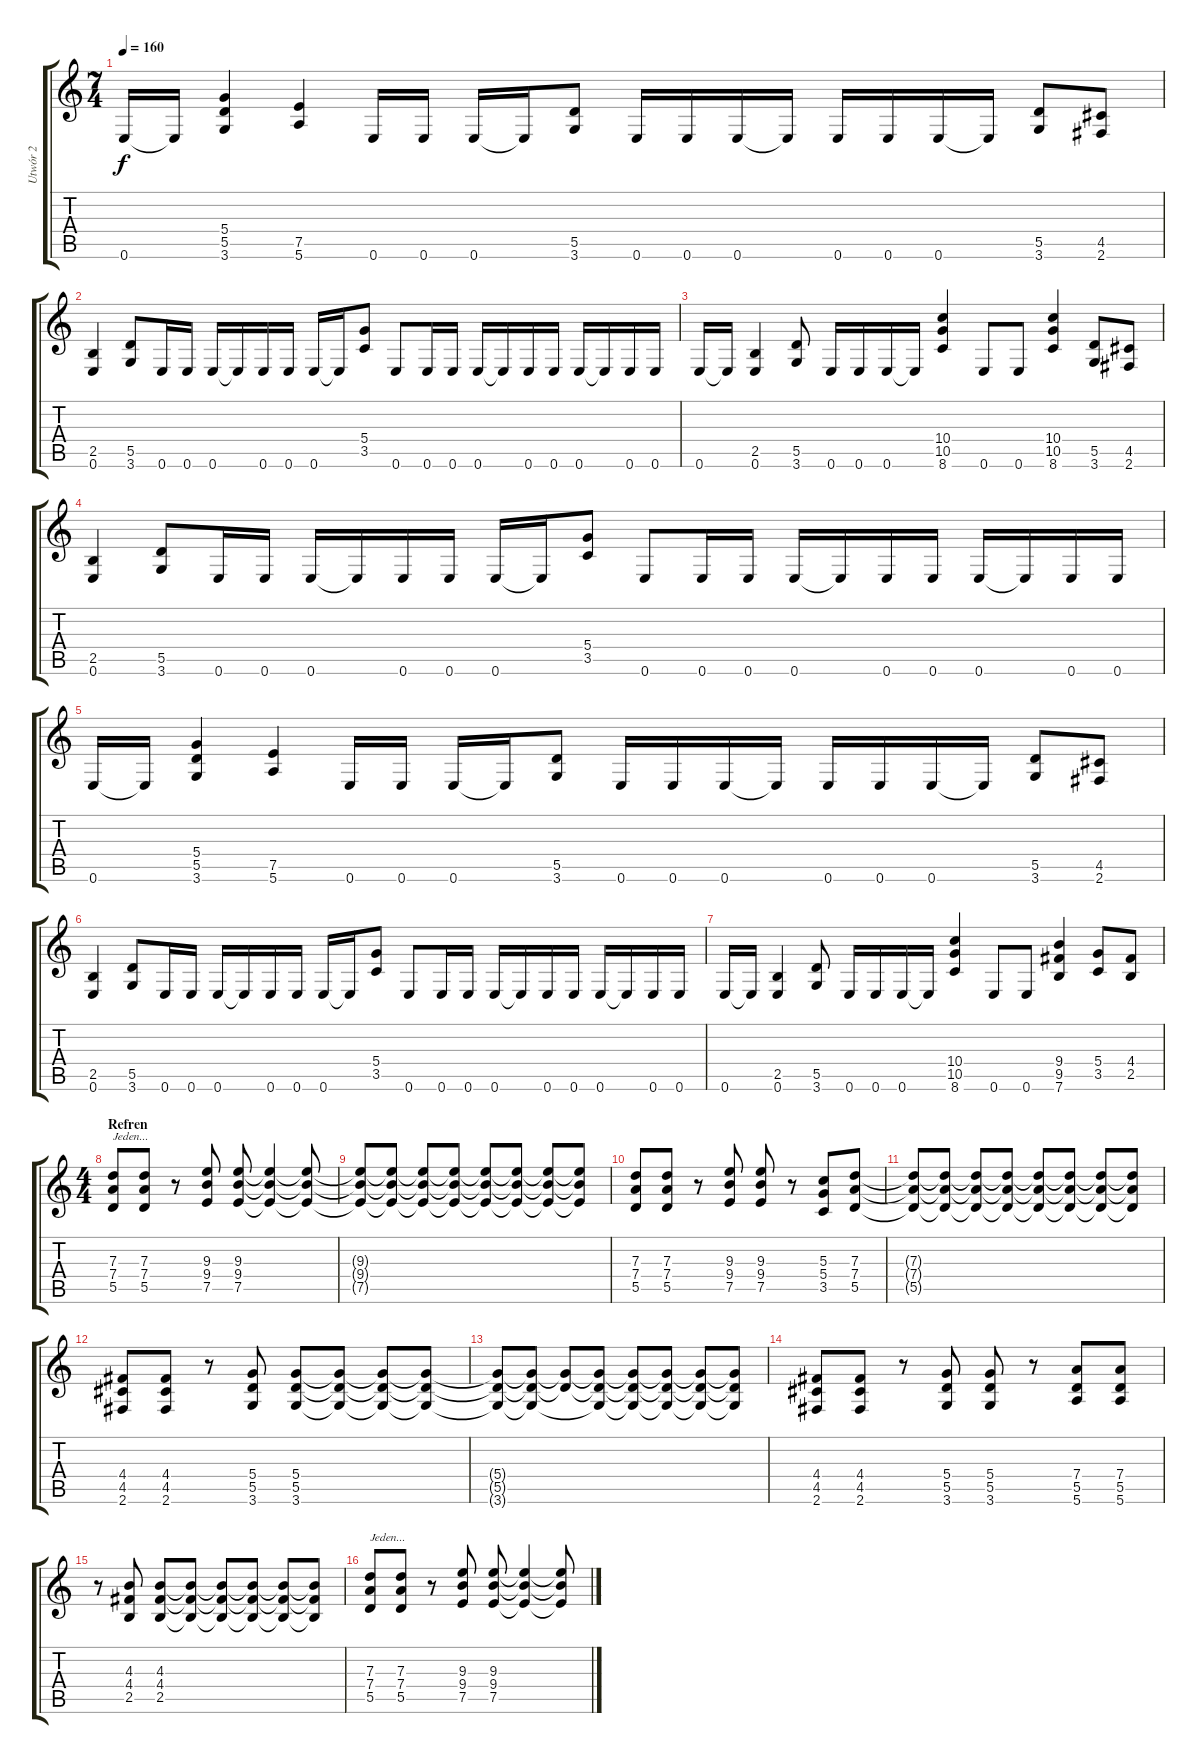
\track ("Utwór 2" "Utwór 2") {instrument distortionguitar}
\staff {score tabs}
\tuning (E4 B3 G3 D3 A2 E2) {hide}
\ts (7 4)
\tempo 160
\clef g2
\ks c
0.6.16{dy f} 0.6{t}.16 (5.4 5.5 3.6).4 (7.5 5.6).4 0.6.16 0.6.16 0.6.16 0.6{t}.16 (5.5 3.6).8 0.6.16 0.6.16 0.6.16 0.6{t}.16 0.6.16 0.6.16 0.6.16 0.6{t}.16 (5.5 3.6).8 (4.5 2.6).8 |
(2.5 0.6).4 (5.5 3.6).8 0.6.16 0.6.16 0.6.16 0.6{t}.16 0.6.16 0.6.16 0.6.16 0.6{t}.16 (5.4 3.5).8 0.6.8 0.6.16 0.6.16 0.6.16 0.6{t}.16 0.6.16 0.6.16 0.6.16 0.6{t}.16 0.6.16 0.6.16 |
0.6.16 0.6{t}.16 (2.5 0.6).4 (5.5 3.6).8 0.6.16 0.6.16 0.6.16 0.6{t}.16 (10.4 10.5 8.6).4 0.6.8 0.6.8 (10.4 10.5 8.6).4 (5.5 3.6).8 (4.5 2.6).8 |
(2.5 0.6).4 (5.5 3.6).8 0.6.16 0.6.16 0.6.16 0.6{t}.16 0.6.16 0.6.16 0.6.16 0.6{t}.16 (5.4 3.5).8 0.6.8 0.6.16 0.6.16 0.6.16 0.6{t}.16 0.6.16 0.6.16 0.6.16 0.6{t}.16 0.6.16 0.6.16 |
0.6.16 0.6{t}.16 (5.4 5.5 3.6).4 (7.5 5.6).4 0.6.16 0.6.16 0.6.16 0.6{t}.16 (5.5 3.6).8 0.6.16 0.6.16 0.6.16 0.6{t}.16 0.6.16 0.6.16 0.6.16 0.6{t}.16 (5.5 3.6).8 (4.5 2.6).8 |
(2.5 0.6).4 (5.5 3.6).8 0.6.16 0.6.16 0.6.16 0.6{t}.16 0.6.16 0.6.16 0.6.16 0.6{t}.16 (5.4 3.5).8 0.6.8 0.6.16 0.6.16 0.6.16 0.6{t}.16 0.6.16 0.6.16 0.6.16 0.6{t}.16 0.6.16 0.6.16 |
0.6.16 0.6{t}.16 (2.5 0.6).4 (5.5 3.6).8 0.6.16 0.6.16 0.6.16 0.6{t}.16 (10.4 10.5 8.6).4 0.6.8 0.6.8 (9.4 9.5 7.6).4 (5.4 3.5).8 (4.4 2.5).8 |
\ts (4 4)
\section ("" "Refren")
(7.3 7.4 5.5).8{txt "Jeden..."} (7.3 7.4 5.5).8 r.8 (9.3 9.4 7.5).8 (9.3 9.4 7.5).8 (9.3{t} 9.4{t} 7.5{t}).4 (9.3{t} 9.4{t} 7.5{t}).8 |
(9.3{t} 9.4{t} 7.5{t}).8 (9.3{t} 9.4{t} 7.5{t}).8 (9.3{t} 9.4{t} 7.5{t}).8 (9.3{t} 9.4{t} 7.5{t}).8 (9.3{t} 9.4{t} 7.5{t}).8 (9.3{t} 9.4{t} 7.5{t}).8 (9.3{t} 9.4{t} 7.5{t}).8 (9.3{t} 9.4{t} 7.5{t}).8 |
(7.3 7.4 5.5).8 (7.3 7.4 5.5).8 r.8 (9.3 9.4 7.5).8 (9.3 9.4 7.5).8 r.8 (5.3 5.4 3.5).8 (7.3 7.4 5.5).8 |
(7.3{t} 7.4{t} 5.5{t}).8 (7.3{t} 7.4{t} 5.5{t}).8 (7.3{t} 7.4{t} 5.5{t}).8 (7.3{t} 7.4{t} 5.5{t}).8 (7.3{t} 7.4{t} 5.5{t}).8 (7.3{t} 7.4{t} 5.5{t}).8 (7.3{t} 7.4{t} 5.5{t}).8 (7.3{t} 7.4{t} 5.5{t}).8 |
(4.4 4.5 2.6).8 (4.4 4.5 2.6).8 r.8 (5.4 5.5 3.6).8 (5.4 5.5 3.6).8 (5.4{t} 5.5{t} 3.6{t}).8 (5.4{t} 5.5{t} 3.6{t}).8 (5.4{t} 5.5{t} 3.6{t}).8 |
(5.4{t} 5.5{t} 3.6{t}).8 (5.4{t} 5.5{t} 3.6{t}).8 (5.4{t} 5.5{t}).8 (5.4{t} 5.5{t} 3.6{t}).8 (5.4{t} 5.5{t} 3.6{t}).8 (5.4{t} 5.5{t} 3.6{t}).8 (5.4{t} 5.5{t} 3.6{t}).8 (5.4{t} 5.5{t} 3.6{t}).8 |
(4.4 4.5 2.6).8 (4.4 4.5 2.6).8 r.8 (5.4 5.5 3.6).8 (5.4 5.5 3.6).8 r.8 (7.4 5.5 5.6).8 (7.4 5.5 5.6).8 |
r.8 (4.3 4.4 2.5).8 (4.3 4.4 2.5).8 (4.3{t} 4.4{t} 2.5{t}).8 (4.3{t} 4.4{t} 2.5{t}).8 (4.3{t} 4.4{t} 2.5{t}).8 (4.3{t} 4.4{t} 2.5{t}).8 (4.3{t} 4.4{t} 2.5{t}).8 |
(7.3 7.4 5.5).8{txt "Jeden..."} (7.3 7.4 5.5).8 r.8 (9.3 9.4 7.5).8 (9.3 9.4 7.5).8 (9.3{t} 9.4{t} 7.5{t}).4 (9.3{t} 9.4{t} 7.5{t}).8
